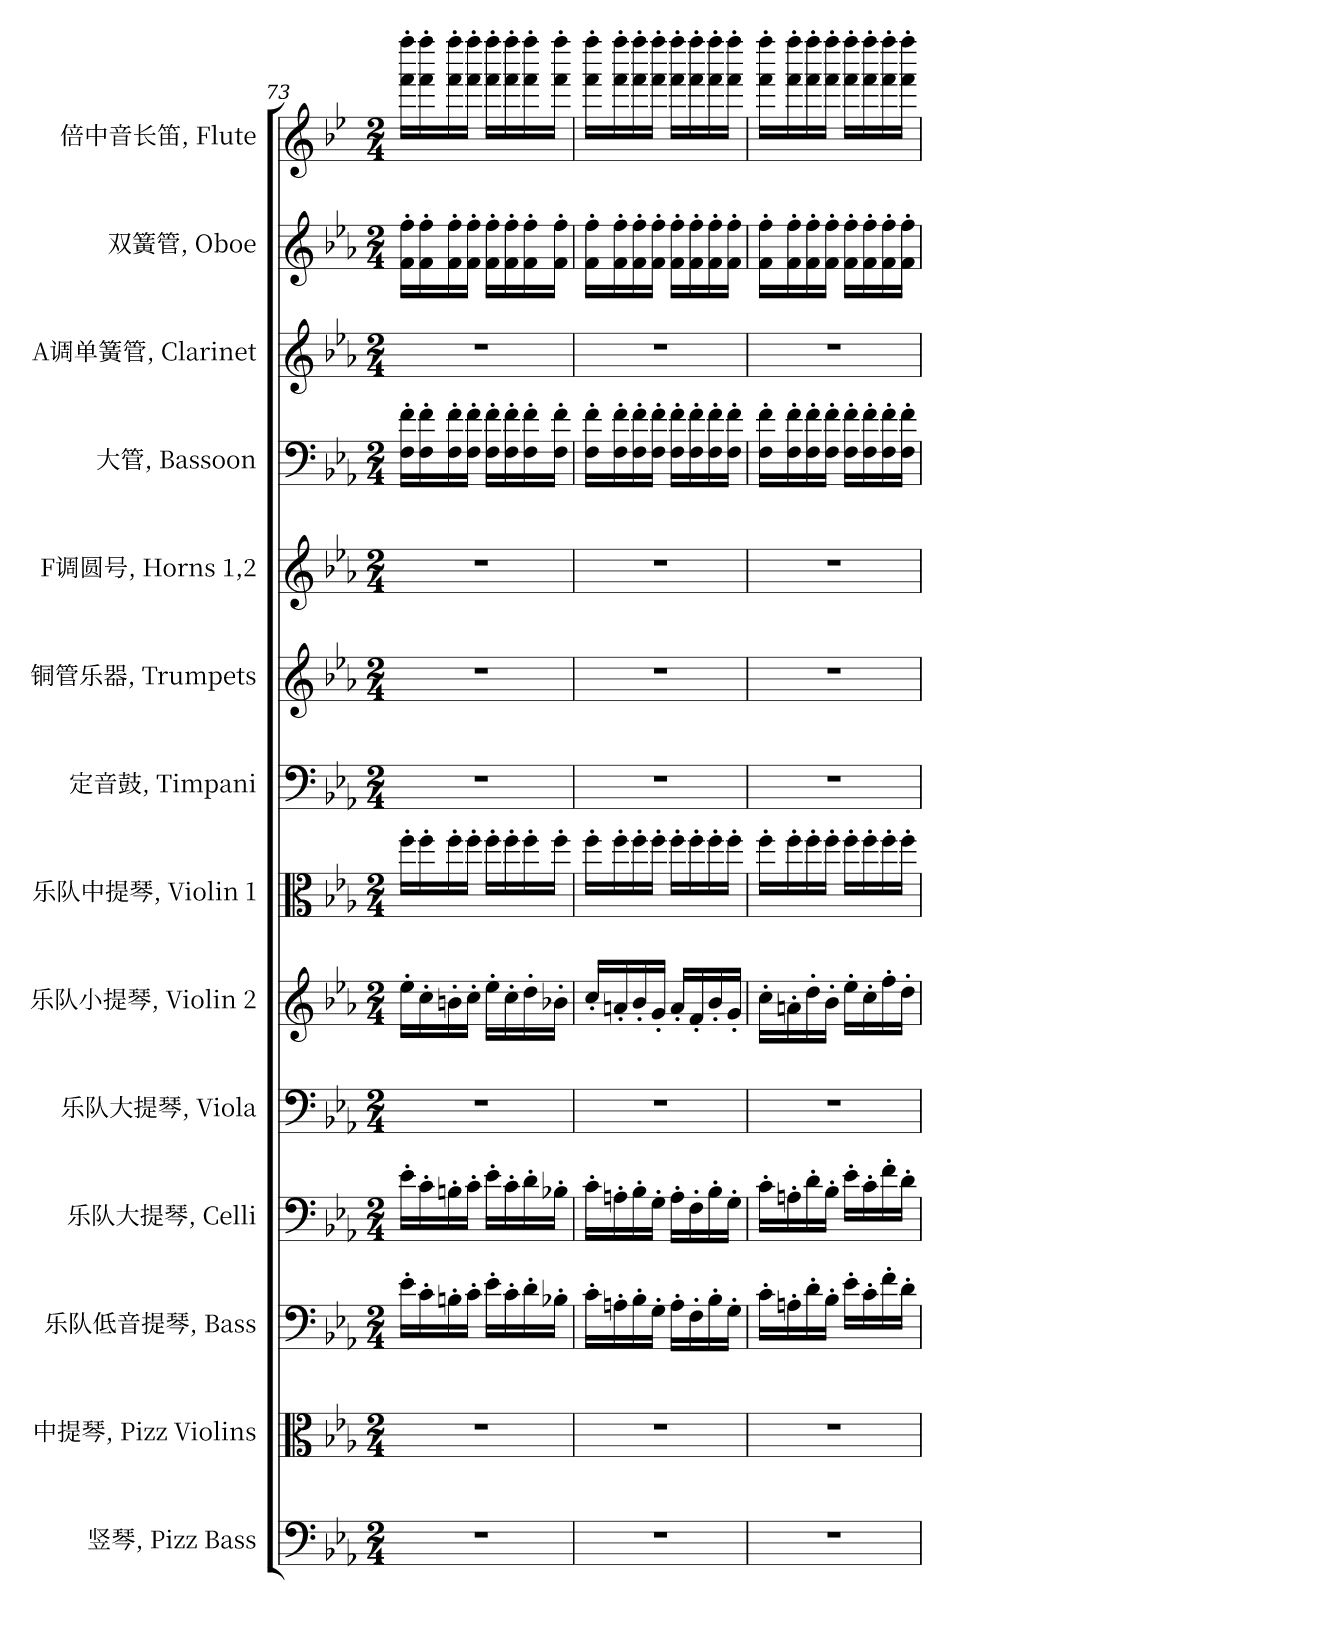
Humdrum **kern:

**kern	**kern	**kern	**kern	**kern	**kern	**kern	**kern	**kern	**kern	**kern	**kern	**kern	**kern
*part14	*part13	*part12	*part11	*part10	*part9	*part8	*part7	*part6	*part5	*part4	*part3	*part2	*part1
*staff14	*staff13	*staff12	*staff11	*staff10	*staff9	*staff8	*staff7	*staff6	*staff5	*staff4	*staff3	*staff2	*staff1
*I"竖琴, Pizz Bass	*I"中提琴, Pizz Violins	*I"乐队低音提琴, Bass	*I"乐队大提琴, Celli	*I"乐队大提琴, Viola	*I"乐队小提琴, Violin 2	*I"乐队中提琴, Violin 1	*I"定音鼓, Timpani	*I"铜管乐器, Trumpets	*I"F调圆号, Horns 1,2	*I"大管, Bassoon	*I"A调单簧管, Clarinet	*I"双簧管, Oboe	*I"倍中音长笛, Flute
*	*	*	*	*	*	*	*I'Timp.	*	*I'F Hn.	*I'Bsn.	*I'A Cl.	*I'Ob.	*
*clefF4	*clefC3	*clefF4	*clefF4	*clefF4	*clefG2	*clefC3	*clefF4	*clefG2	*clefG2	*clefF4	*clefG2	*clefG2	*clefG2
*	*	*ITrd7c12	*	*	*	*	*	*	*ITrd4c7	*	*ITrd2c3	*	*ITrd10c17
*k[b-e-a-]	*k[b-e-a-]	*k[b-e-a-]	*k[b-e-a-]	*k[b-e-a-]	*k[b-e-a-]	*k[b-e-a-]	*k[b-e-a-]	*k[b-e-a-]	*k[b-e-a-d-]	*k[b-e-a-]	*k[]	*k[b-e-a-]	*k[b-e-]
*M2/4	*M2/4	*M2/4	*M2/4	*M2/4	*M2/4	*M2/4	*M2/4	*M2/4	*M2/4	*M2/4	*M2/4	*M2/4	*M2/4
=73	=73	=73	=73	=73	=73	=73	=73	=73	=73	=73	=73	=73	=73
2r	2r	16E-'\LL	16e-'\LL	2r	16ee-'\LL	16ff'\LL	2r	2r	2r	16F\' 16f\'LL	2r	16f\' 16ff\'LL	16ff\' 16fff\'LL
.	.	16C'\	16c'\	.	16cc'\	16ff'\	.	.	.	16F\' 16f\'	.	16f\' 16ff\'	16ff\' 16fff\'
.	.	16BBn'\	16Bn'\	.	16bn'\	16ff'\	.	.	.	16F\' 16f\'	.	16f\' 16ff\'	16ff\' 16fff\'
.	.	16C'\JJ	16c'\JJ	.	16cc'\JJ	16ff'\JJ	.	.	.	16F\' 16f\'JJ	.	16f\' 16ff\'JJ	16ff\' 16fff\'JJ
.	.	16E-'\LL	16e-'\LL	.	16ee-'\LL	16ff'\LL	.	.	.	16F\' 16f\'LL	.	16f\' 16ff\'LL	16ff\' 16fff\'LL
.	.	16C'\	16c'\	.	16cc'\	16ff'\	.	.	.	16F\' 16f\'	.	16f\' 16ff\'	16ff\' 16fff\'
.	.	16D'\	16d'\	.	16dd'\	16ff'\	.	.	.	16F\' 16f\'	.	16f\' 16ff\'	16ff\' 16fff\'
.	.	16BB-X'\JJ	16B-X'\JJ	.	16b-X'\JJ	16ff'\JJ	.	.	.	16F\' 16f\'JJ	.	16f\' 16ff\'JJ	16ff\' 16fff\'JJ
!!LO:PB:g=z
=74	=74	=74	=74	=74	=74	=74	=74	=74	=74	=74	=74	=74	=74
2r	2r	16C'\LL	16c'\LL	2r	16cc'/LL	16ff'\LL	2r	2r	2r	16F\' 16f\'LL	2r	16f\' 16ff\'LL	16ff\' 16fff\'LL
.	.	16AAn'\	16An'\	.	16an'/	16ff'\	.	.	.	16F\' 16f\'	.	16f\' 16ff\'	16ff\' 16fff\'
.	.	16BB-'\	16B-'\	.	16b-'/	16ff'\	.	.	.	16F\' 16f\'	.	16f\' 16ff\'	16ff\' 16fff\'
.	.	16GG'\JJ	16G'\JJ	.	16g'/JJ	16ff'\JJ	.	.	.	16F\' 16f\'JJ	.	16f\' 16ff\'JJ	16ff\' 16fff\'JJ
.	.	16AA'\LL	16A'\LL	.	16a'/LL	16ff'\LL	.	.	.	16F\' 16f\'LL	.	16f\' 16ff\'LL	16ff\' 16fff\'LL
.	.	16FF'\	16F'\	.	16f'/	16ff'\	.	.	.	16F\' 16f\'	.	16f\' 16ff\'	16ff\' 16fff\'
.	.	16BB-'\	16B-'\	.	16b-'/	16ff'\	.	.	.	16F\' 16f\'	.	16f\' 16ff\'	16ff\' 16fff\'
.	.	16GG'\JJ	16G'\JJ	.	16g'/JJ	16ff'\JJ	.	.	.	16F\' 16f\'JJ	.	16f\' 16ff\'JJ	16ff\' 16fff\'JJ
=75	=75	=75	=75	=75	=75	=75	=75	=75	=75	=75	=75	=75	=75
2r	2r	16C'\LL	16c'\LL	2r	16cc'\LL	16ff'\LL	2r	2r	2r	16F\' 16f\'LL	2r	16f\' 16ff\'LL	16ff\' 16fff\'LL
.	.	16AAn'\	16An'\	.	16an'\	16ff'\	.	.	.	16F\' 16f\'	.	16f\' 16ff\'	16ff\' 16fff\'
.	.	16D'\	16d'\	.	16dd'\	16ff'\	.	.	.	16F\' 16f\'	.	16f\' 16ff\'	16ff\' 16fff\'
.	.	16BB-'\JJ	16B-'\JJ	.	16b-'\JJ	16ff'\JJ	.	.	.	16F\' 16f\'JJ	.	16f\' 16ff\'JJ	16ff\' 16fff\'JJ
.	.	16E-'\LL	16e-'\LL	.	16ee-'\LL	16ff'\LL	.	.	.	16F\' 16f\'LL	.	16f\' 16ff\'LL	16ff\' 16fff\'LL
.	.	16C'\	16c'\	.	16cc'\	16ff'\	.	.	.	16F\' 16f\'	.	16f\' 16ff\'	16ff\' 16fff\'
.	.	16F'\	16f'\	.	16ff'\	16ff'\	.	.	.	16F\' 16f\'	.	16f\' 16ff\'	16ff\' 16fff\'
.	.	16D'\JJ	16d'\JJ	.	16dd'\JJ	16ff'\JJ	.	.	.	16F\' 16f\'JJ	.	16f\' 16ff\'JJ	16ff\' 16fff\'JJ
=	=	=	=	=	=	=	=	=	=	=	=	=	=
*-	*-	*-	*-	*-	*-	*-	*-	*-	*-	*-	*-	*-	*-
